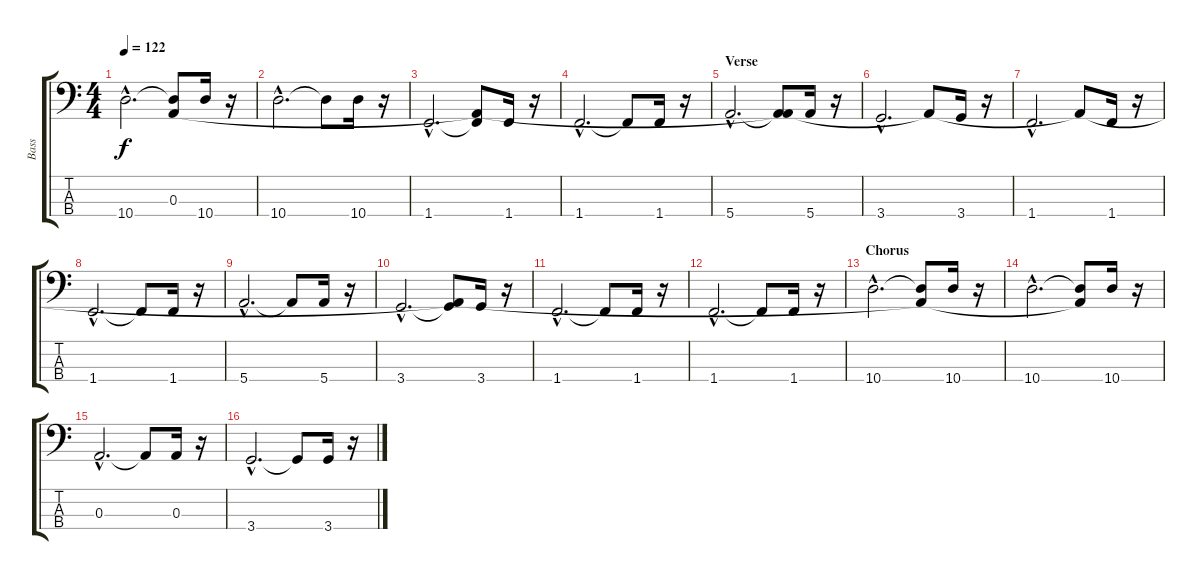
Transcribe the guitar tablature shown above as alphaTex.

\track ("Bass" "Bass") {instrument electricbassfinger}
\staff {score tabs}
\tuning (G2 D2 A1 E1) {hide}
\ts (4 4)
\tempo 122
\clef f4
\ks c
10.4{hac}.2{d dy f} (0.3 10.4{t}).8 10.4.16 r.16 |
10.4{hac}.2{d} 10.4{t}.8 10.4.16 r.16 |
1.4{hac}.2{d} (0.3{t} 1.4{t}).8 1.4.16 r.16 |
1.4{hac}.2{d} 1.4{t}.8 1.4.16 r.16 |
\section ("" "Verse")
5.4{hac}.2{d} (0.3{t} 5.4{t}).8 5.4.16 r.16 |
3.4{hac}.2{d} 0.3{t}.8 3.4.16 r.16 |
1.4{hac}.2{d} 0.3{t}.8 1.4.16 r.16 |
1.4{hac}.2{d} 1.4{t}.8 1.4.16 r.16 |
5.4{hac}.2{d} 5.4{t}.8 5.4.16 r.16 |
3.4{hac}.2{d} (0.3{t} 3.4{t}).8 3.4.16 r.16 |
1.4{hac}.2{d} 1.4{t}.8 1.4.16 r.16 |
1.4{hac}.2{d} 1.4{t}.8 1.4.16 r.16 |
\section ("" "Chorus")
10.4{hac}.2{d} (0.3{t} 10.4{t}).8 10.4.16 r.16 |
10.4{hac}.2{d} (0.3{t} 10.4{t}).8 10.4.16 r.16 |
0.3{hac}.2{d} 0.3{t}.8 0.3.16 r.16 |
3.4{hac}.2{d} 3.4{t}.8 3.4.16 r.16
